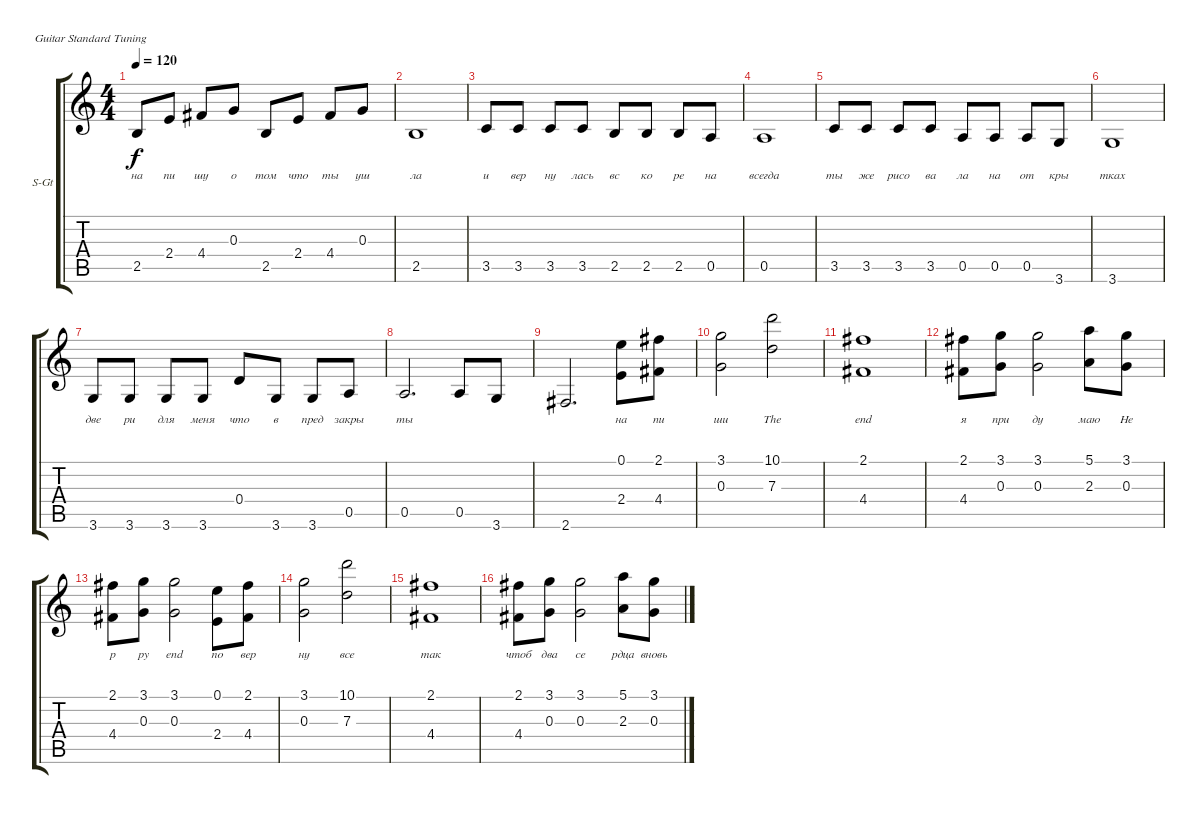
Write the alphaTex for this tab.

\defaultSystemsLayout 4
\bracketExtendMode groupsimilarinstruments
\firstSystemTrackNameOrientation horizontal
\otherSystemsTrackNameOrientation horizontal
\track ("Steel Guitar" "S-Gt") {instrument acousticguitarsteel}
\staff {score tabs}
\tuning (E4 B3 G3 D3 A2 E2)
\ts (4 4)
\tempo 120
\clef g2
\ks c
2.5.8{lyrics (0 "на") lyrics (1 "") lyrics (2 "") lyrics (3 "") lyrics (4 "") dy f} 2.4.8{lyrics (0 "пи") lyrics (1 "") lyrics (2 "") lyrics (3 "") lyrics (4 "")} 4.4.8{lyrics (0 "шу") lyrics (1 "") lyrics (2 "") lyrics (3 "") lyrics (4 "")} 0.3.8{lyrics (0 "о") lyrics (1 "") lyrics (2 "") lyrics (3 "") lyrics (4 "")} 2.5.8{lyrics (0 "том") lyrics (1 "") lyrics (2 "") lyrics (3 "") lyrics (4 "")} 2.4.8{lyrics (0 "что") lyrics (1 "") lyrics (2 "") lyrics (3 "") lyrics (4 "")} 4.4.8{lyrics (0 "ты") lyrics (1 "") lyrics (2 "") lyrics (3 "") lyrics (4 "")} 0.3.8{lyrics (0 "уш") lyrics (1 "") lyrics (2 "") lyrics (3 "") lyrics (4 "")} |
2.5.1{lyrics (0 "ла") lyrics (1 "") lyrics (2 "") lyrics (3 "") lyrics (4 "")} |
3.5.8{lyrics (0 "и") lyrics (1 "") lyrics (2 "") lyrics (3 "") lyrics (4 "")} 3.5.8{lyrics (0 "вер") lyrics (1 "") lyrics (2 "") lyrics (3 "") lyrics (4 "")} 3.5.8{lyrics (0 "ну") lyrics (1 "") lyrics (2 "") lyrics (3 "") lyrics (4 "")} 3.5.8{lyrics (0 "лась") lyrics (1 "") lyrics (2 "") lyrics (3 "") lyrics (4 "")} 2.5.8{lyrics (0 "вс") lyrics (1 "") lyrics (2 "") lyrics (3 "") lyrics (4 "")} 2.5.8{lyrics (0 "ко") lyrics (1 "") lyrics (2 "") lyrics (3 "") lyrics (4 "")} 2.5.8{lyrics (0 "ре") lyrics (1 "") lyrics (2 "") lyrics (3 "") lyrics (4 "")} 0.5.8{lyrics (0 "на") lyrics (1 "") lyrics (2 "") lyrics (3 "") lyrics (4 "")} |
0.5.1{lyrics (0 "всегда") lyrics (1 "") lyrics (2 "") lyrics (3 "") lyrics (4 "")} |
3.5.8{lyrics (0 "ты") lyrics (1 "") lyrics (2 "") lyrics (3 "") lyrics (4 "")} 3.5.8{lyrics (0 "же") lyrics (1 "") lyrics (2 "") lyrics (3 "") lyrics (4 "")} 3.5.8{lyrics (0 "рисо") lyrics (1 "") lyrics (2 "") lyrics (3 "") lyrics (4 "")} 3.5.8{lyrics (0 "ва") lyrics (1 "") lyrics (2 "") lyrics (3 "") lyrics (4 "")} 0.5.8{lyrics (0 "ла") lyrics (1 "") lyrics (2 "") lyrics (3 "") lyrics (4 "")} 0.5.8{lyrics (0 "на") lyrics (1 "") lyrics (2 "") lyrics (3 "") lyrics (4 "")} 0.5.8{lyrics (0 "от") lyrics (1 "") lyrics (2 "") lyrics (3 "") lyrics (4 "")} 3.6.8{lyrics (0 "кры") lyrics (1 "") lyrics (2 "") lyrics (3 "") lyrics (4 "")} |
3.6.1{lyrics (0 "тках") lyrics (1 "") lyrics (2 "") lyrics (3 "") lyrics (4 "")} |
3.6.8{lyrics (0 "две") lyrics (1 "") lyrics (2 "") lyrics (3 "") lyrics (4 "")} 3.6.8{lyrics (0 "ри") lyrics (1 "") lyrics (2 "") lyrics (3 "") lyrics (4 "")} 3.6.8{lyrics (0 "для") lyrics (1 "") lyrics (2 "") lyrics (3 "") lyrics (4 "")} 3.6.8{lyrics (0 "меня") lyrics (1 "") lyrics (2 "") lyrics (3 "") lyrics (4 "")} 0.4.8{lyrics (0 "что") lyrics (1 "") lyrics (2 "") lyrics (3 "") lyrics (4 "")} 3.6.8{lyrics (0 "в") lyrics (1 "") lyrics (2 "") lyrics (3 "") lyrics (4 "")} 3.6.8{lyrics (0 "пред") lyrics (1 "") lyrics (2 "") lyrics (3 "") lyrics (4 "")} 0.5.8{lyrics (0 "закры") lyrics (1 "") lyrics (2 "") lyrics (3 "") lyrics (4 "")} |
0.5.2{d lyrics (0 "ты") lyrics (1 "") lyrics (2 "") lyrics (3 "") lyrics (4 "")} 0.5.8{lyrics (0 "") lyrics (1 "") lyrics (2 "") lyrics (3 "") lyrics (4 "")} 3.6.8{lyrics (0 "") lyrics (1 "") lyrics (2 "") lyrics (3 "") lyrics (4 "")} |
2.6.2{d lyrics (0 "") lyrics (1 "") lyrics (2 "") lyrics (3 "") lyrics (4 "")} (0.1 2.4).8{lyrics (0 "на") lyrics (1 "") lyrics (2 "") lyrics (3 "") lyrics (4 "")} (2.1 4.4).8{lyrics (0 "пи") lyrics (1 "") lyrics (2 "") lyrics (3 "") lyrics (4 "")} |
(3.1 0.3).2{lyrics (0 "ши") lyrics (1 "") lyrics (2 "") lyrics (3 "") lyrics (4 "")} (10.1 7.3).2{lyrics (0 "The") lyrics (1 "") lyrics (2 "") lyrics (3 "") lyrics (4 "")} |
(2.1 4.4).1{lyrics (0 "end") lyrics (1 "") lyrics (2 "") lyrics (3 "") lyrics (4 "")} |
(2.1 4.4).8{lyrics (0 "я") lyrics (1 "") lyrics (2 "") lyrics (3 "") lyrics (4 "")} (3.1 0.3).8{lyrics (0 "при") lyrics (1 "") lyrics (2 "") lyrics (3 "") lyrics (4 "")} (3.1 0.3).2{lyrics (0 "ду") lyrics (1 "") lyrics (2 "") lyrics (3 "") lyrics (4 "")} (5.1 2.3).8{lyrics (0 "маю") lyrics (1 "") lyrics (2 "") lyrics (3 "") lyrics (4 "")} (3.1 0.3).8{lyrics (0 "He") lyrics (1 "") lyrics (2 "") lyrics (3 "") lyrics (4 "")} |
(2.1 4.4).8{lyrics (0 "p") lyrics (1 "") lyrics (2 "") lyrics (3 "") lyrics (4 "")} (3.1 0.3).8{lyrics (0 "py") lyrics (1 "") lyrics (2 "") lyrics (3 "") lyrics (4 "")} (3.1 0.3).2{lyrics (0 "end") lyrics (1 "") lyrics (2 "") lyrics (3 "") lyrics (4 "")} (0.1 2.4).8{lyrics (0 "по") lyrics (1 "") lyrics (2 "") lyrics (3 "") lyrics (4 "")} (2.1 4.4).8{lyrics (0 "вер") lyrics (1 "") lyrics (2 "") lyrics (3 "") lyrics (4 "")} |
(3.1 0.3).2{lyrics (0 "ну") lyrics (1 "") lyrics (2 "") lyrics (3 "") lyrics (4 "")} (10.1 7.3).2{lyrics (0 "все") lyrics (1 "") lyrics (2 "") lyrics (3 "") lyrics (4 "")} |
(2.1 4.4).1{lyrics (0 "так") lyrics (1 "") lyrics (2 "") lyrics (3 "") lyrics (4 "")} |
(2.1 4.4).8{lyrics (0 "чтоб") lyrics (1 "") lyrics (2 "") lyrics (3 "") lyrics (4 "")} (3.1 0.3).8{lyrics (0 "два") lyrics (1 "") lyrics (2 "") lyrics (3 "") lyrics (4 "")} (3.1 0.3).2{lyrics (0 "се") lyrics (1 "") lyrics (2 "") lyrics (3 "") lyrics (4 "")} (5.1 2.3).8{lyrics (0 "рдца") lyrics (1 "") lyrics (2 "") lyrics (3 "") lyrics (4 "")} (3.1 0.3).8{lyrics (0 "вновь") lyrics (1 "") lyrics (2 "") lyrics (3 "") lyrics (4 "")}
